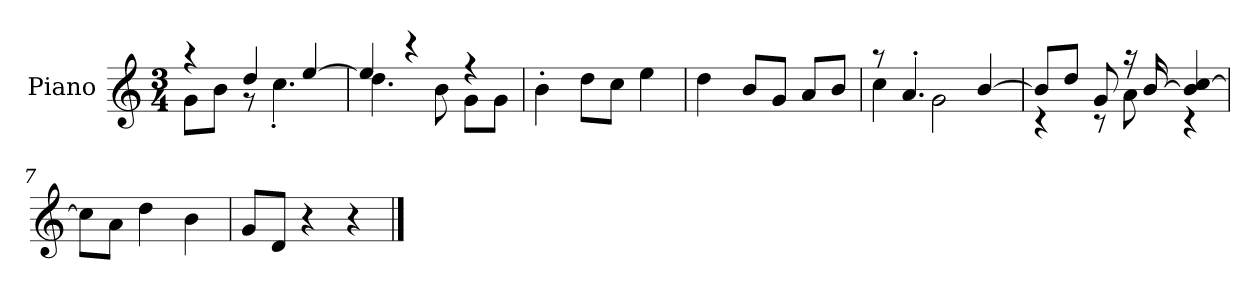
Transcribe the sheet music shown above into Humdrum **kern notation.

**kern
*part1
*staff1
*I"Piano
*I'P-no
*clefG2
*k[]
*M3/4
*MM174
=1
*^
4r	8g\L
.	8b\J
4dd/	8r
.	4.cc'\
[4ee/	.
=2	=2
4ee/]	4.dd\
4r	.
.	8b\
4r	8g\L
.	8g\J
*v	*v
=3
4b'\
8dd\L
8cc\J
4ee\
=4
4dd\
8b/L
8g/J
8a/L
8b/J
=5
*^
8r	4cc\
4.a'/	.
.	2g\
[4b/	.
=6	=6
8b/L]	4r
8dd/J	.
8g/	8r
16r	8a\
[16b/	.
4b/] [4cc/	4r
*v	*v
=7
8cc\L]
8a\J
4dd\
4b\
!!LO:LB:g=z
=8
8g/L
8d/J
4r
4r
==
*-
